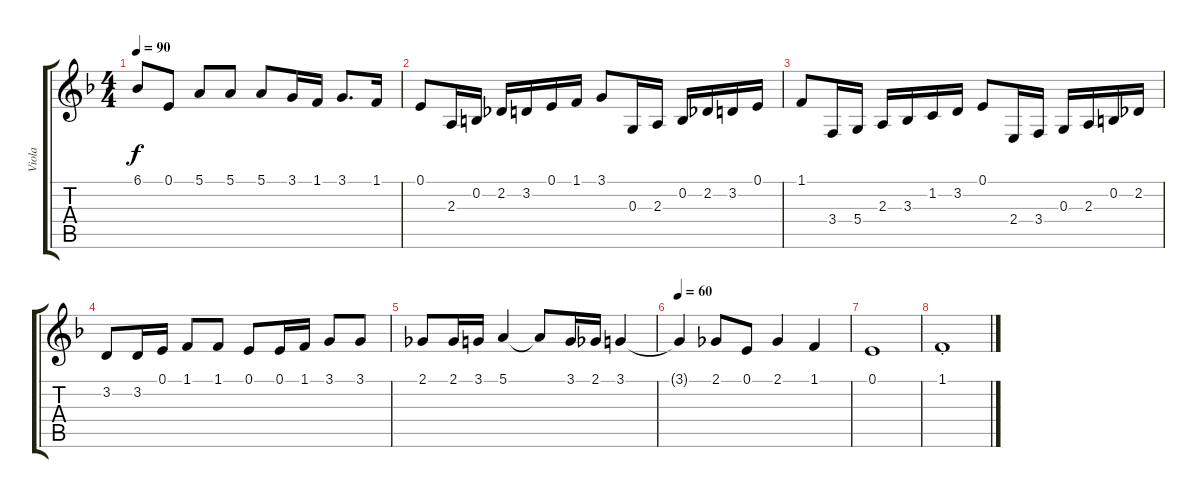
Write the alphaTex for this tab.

\track ("Viola" "Viola") {instrument viola}
\staff {score tabs}
\tuning (E4 B3 G3 D3 A2 E2) {hide}
\ts (4 4)
\tempo 90
\clef g2
\ks f
6.1.8{dy f} 0.1.8 5.1.8 5.1.8 5.1.8 3.1.16 1.1.16 3.1.8{d} 1.1.16 |
0.1.8 2.3.16 0.2.16 2.2.16 3.2.16 0.1.16 1.1.16 3.1.8 0.3.16 2.3.16 0.2.16 2.2.16 3.2.16 0.1.16 |
1.1.8 3.4.16 5.4.16 2.3.16 3.3.16 1.2.16 3.2.16 0.1.8 2.4.16 3.4.16 0.3.16 2.3.16 0.2.16 2.2.16 |
3.2.8 3.2.16 0.1.16 1.1.8 1.1.8 0.1.8 0.1.16 1.1.16 3.1.8 3.1.8 |
2.1.8 2.1.16 3.1.16 5.1.4 5.1{t}.8 3.1.16 2.1.16 3.1.4 |
\tempo 60
3.1{t}.4 2.1.8 0.1.8 2.1.4 1.1.4 |
0.1.1 |
1.1{st}.1
